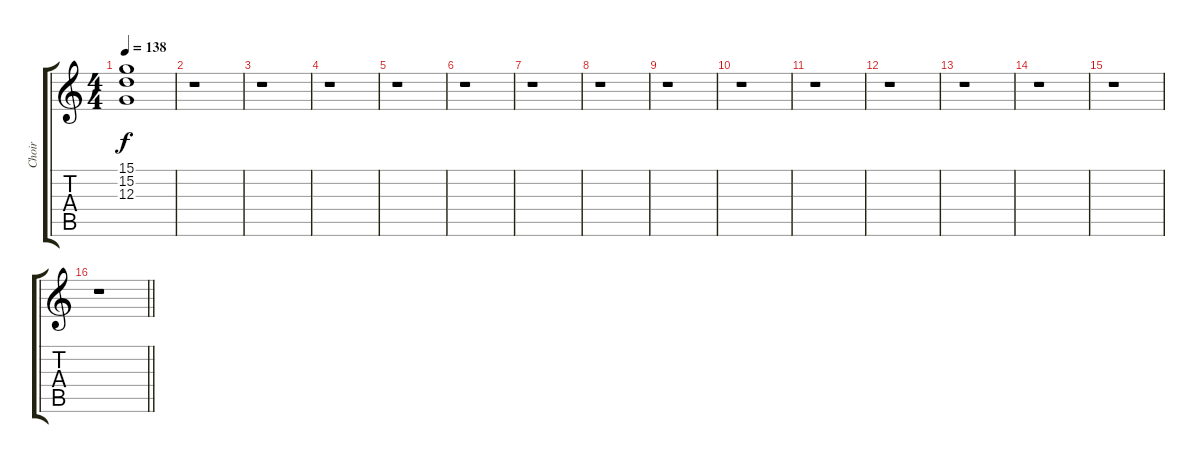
\track ("Choir" "Choir") {instrument choiraahs}
\staff {score tabs}
\tuning (E4 B3 G3 D3 A2 E2) {hide}
\ts (4 4)
\section ("" "")
\tempo 138
\clef g2
\ks c
(15.1 15.2 12.3).1{dy f} |
r.1 |
r.1 |
r.1 |
r.1 |
r.1 |
r.1 |
r.1 |
r.1 |
r.1 |
r.1 |
r.1 |
r.1 |
r.1 |
r.1 |
\barLineRight lightlight
r.1
